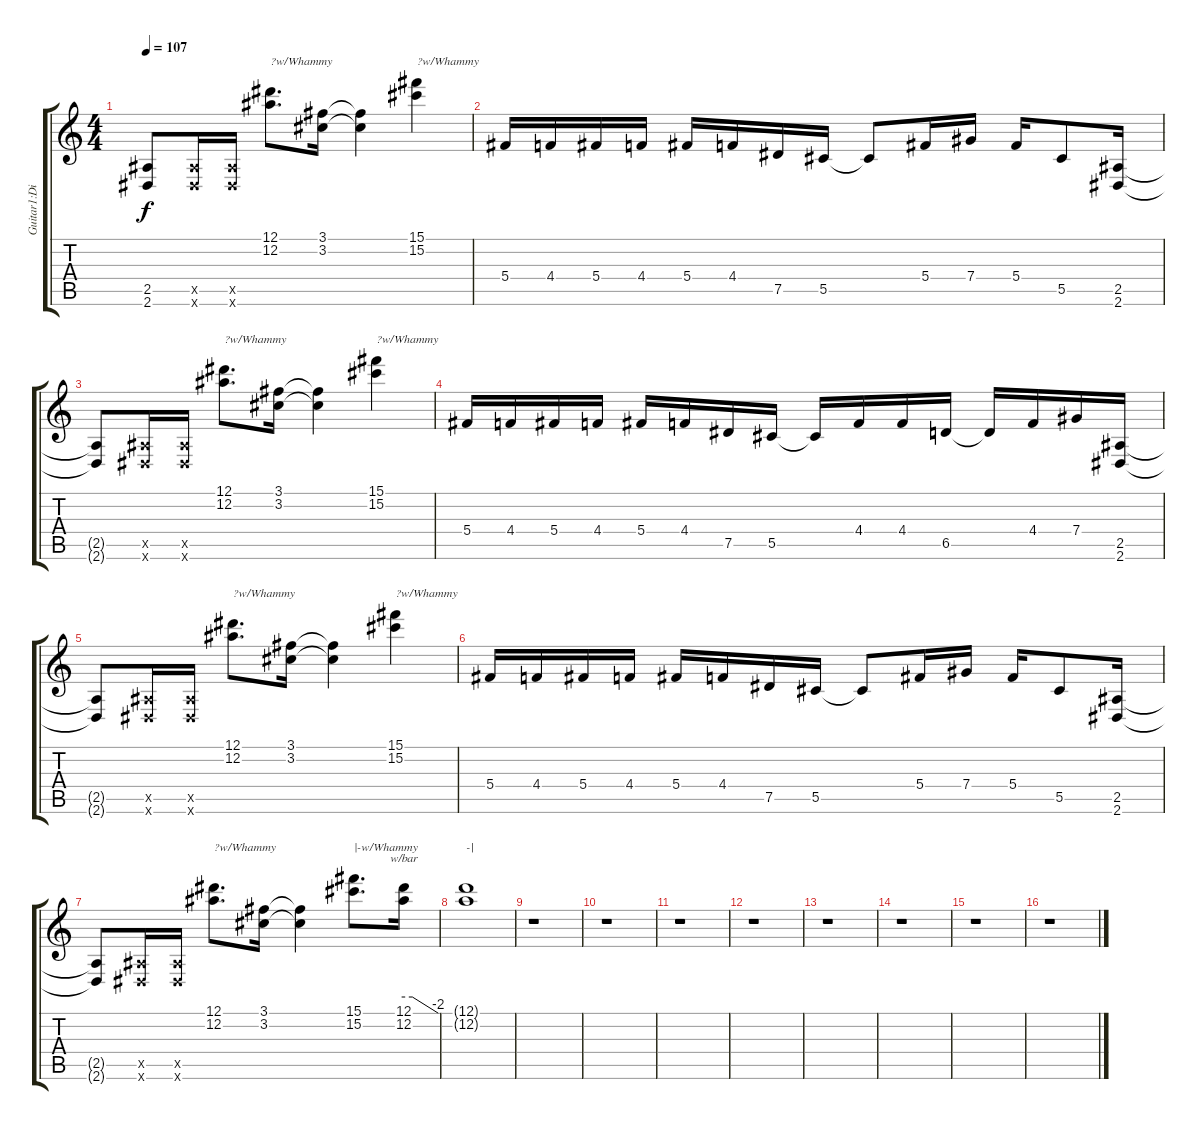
\track ("Guitar1:Distortion<Half Down, 6th=C#>" "Guitar1:Di") {instrument distortionguitar}
\staff {score tabs}
\tuning (Eb4 Bb3 Gb3 Db3 Ab2 Db2) {hide}
\ts (4 4)
\tempo 107
\clef g2
\ks c
(2.5{t} 2.6{t}).8{dy f} (2.5{x} 2.6{x}).16 (2.5{x} 2.6{x}).16 (12.1 12.2).8{d txt "?w/Whammy"} (3.1 3.2).16 (3.1{t} 3.2{t}).4 (15.1 15.2).4{txt "?w/Whammy"} |
5.4.16 4.4.16 5.4.16 4.4.16 5.4.16 4.4.16 7.5.16 5.5.16 5.5{t}.8 5.4.16 7.4.16 5.4.16 5.5.8 (2.5 2.6).16 |
(2.5{t} 2.6{t}).8 (2.5{x} 2.6{x}).16 (2.5{x} 2.6{x}).16 (12.1 12.2).8{d txt "?w/Whammy"} (3.1 3.2).16 (3.1{t} 3.2{t}).4 (15.1 15.2).4{txt "?w/Whammy"} |
5.4.16 4.4.16 5.4.16 4.4.16 5.4.16 4.4.16 7.5.16 5.5.16 5.5{t}.16 4.4.16 4.4.16 6.5.16 6.5{t}.16 4.4.16 7.4.16 (2.5 2.6).16 |
(2.5{t} 2.6{t}).8 (2.5{x} 2.6{x}).16 (2.5{x} 2.6{x}).16 (12.1 12.2).8{d txt "?w/Whammy"} (3.1 3.2).16 (3.1{t} 3.2{t}).4 (15.1 15.2).4{txt "?w/Whammy"} |
5.4.16 4.4.16 5.4.16 4.4.16 5.4.16 4.4.16 7.5.16 5.5.16 5.5{t}.8 5.4.16 7.4.16 5.4.16 5.5.8 (2.5 2.6).16 |
(2.5{t} 2.6{t}).8 (2.5{x} 2.6{x}).16 (2.5{x} 2.6{x}).16 (12.1 12.2).8{d txt "?w/Whammy"} (3.1 3.2).16 (3.1{t} 3.2{t}).4 (15.1 15.2).8{d txt "|-w/Whammy"} (12.1 12.2).16{tbe (custom default 0 0 15 0 60 -8)} |
(12.1{t} 12.2{t}).1{txt "-|"} |
r.1 |
r.1 |
r.1 |
r.1 |
r.1 |
r.1 |
r.1 |
r.1
